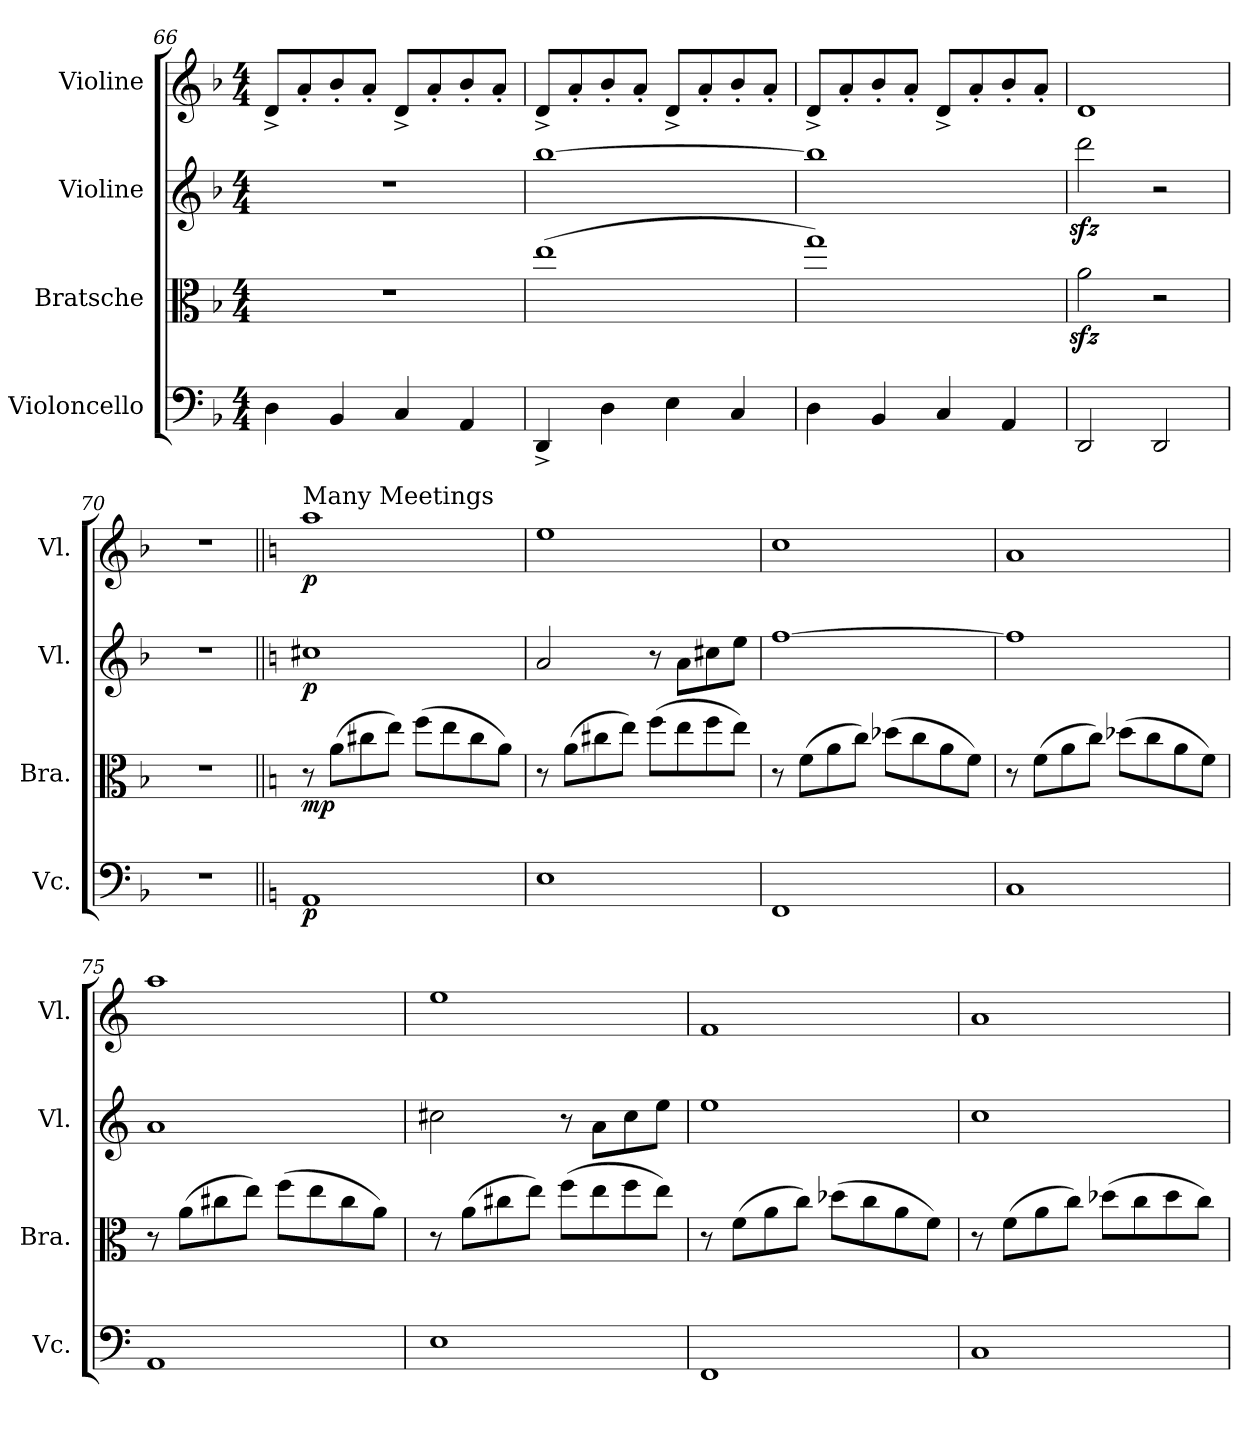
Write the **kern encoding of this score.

**kern	**dynam	**kern	**dynam	**kern	**dynam	**kern	**dynam
*part4	*part4	*part3	*part3	*part2	*part2	*part1	*part1
*staff4	*staff4	*staff3	*staff3	*staff2	*staff2	*staff1	*staff1
*I"Violoncello	*	*I"Bratsche	*	*I"Violine	*	*I"Violine	*
*I'Vc.	*	*I'Bra.	*	*I'Vl.	*	*I'Vl.	*
*clefF4	*	*clefC3	*	*clefG2	*	*clefG2	*
*k[b-]	*	*k[b-]	*	*k[b-]	*	*k[b-]	*
*M4/4	*	*M4/4	*	*M4/4	*	*M4/4	*
=66	=66	=66	=66	=66	=66	=66	=66
4D\	.	1r	.	1r	.	8d^/L	.
.	.	.	.	.	.	8a'/	.
4BB-/	.	.	.	.	.	8b-'/	.
.	.	.	.	.	.	8a'/J	.
4C/	.	.	.	.	.	8d^/L	.
.	.	.	.	.	.	8a'/	.
4AA/	.	.	.	.	.	8b-'/	.
.	.	.	.	.	.	8a'/J	.
=67	=67	=67	=67	=67	=67	=67	=67
4DD^/	.	(1ee	.	[1bb-	.	8d^/L	.
.	.	.	.	.	.	8a'/	.
4D\	.	.	.	.	.	8b-'/	.
.	.	.	.	.	.	8a'/J	.
4E\	.	.	.	.	.	8d^/L	.
.	.	.	.	.	.	8a'/	.
4C/	.	.	.	.	.	8b-'/	.
.	.	.	.	.	.	8a'/J	.
=68	=68	=68	=68	=68	=68	=68	=68
4D\	.	1gg)	.	1bb-]	.	8d^/L	.
.	.	.	.	.	.	8a'/	.
4BB-/	.	.	.	.	.	8b-'/	.
.	.	.	.	.	.	8a'/J	.
4C/	.	.	.	.	.	8d^/L	.
.	.	.	.	.	.	8a'/	.
4AA/	.	.	.	.	.	8b-'/	.
.	.	.	.	.	.	8a'/J	.
=69	=69	=69	=69	=69	=69	=69	=69
2DD/	.	2azz<\	.	2dddzz<\	.	1d	.
2DD/	.	2r	.	2r	.	.	.
=70	=70	=70	=70	=70	=70	=70	=70
1r	.	1r	.	1r	.	1r	.
!!LO:LB:g=z
=71||	=71||	=71||	=71||	=71||	=71||	=71||	=71||
*k[]	*	*k[]	*	*k[]	*	*k[]	*
*	*	*	*	*	*	*MM80	*
!	!	!	!	!	!	!LO:TX:a:t=Many Meetings	!
!	!LO:DY:b	!	!LO:DY:b	!	!LO:DY:b	!	!LO:DY:b
1AA	p	8r	mp	1cc#X	p	1aa	p
.	.	(8a\L	.	.	.	.	.
.	.	8cc#X\	.	.	.	.	.
.	.	8ee\J)	.	.	.	.	.
.	.	(8ff\L	.	.	.	.	.
.	.	8ee\	.	.	.	.	.
.	.	8cc#\	.	.	.	.	.
.	.	8a\J)	.	.	.	.	.
=72	=72	=72	=72	=72	=72	=72	=72
1E	.	8r	.	2a/	.	1ee	.
.	.	(8a\L	.	.	.	.	.
.	.	8cc#X\	.	.	.	.	.
.	.	8ee\J)	.	.	.	.	.
.	.	(8ff\L	.	8r	.	.	.
.	.	8ee\	.	8a\L	.	.	.
.	.	8ff\	.	8cc#X\	.	.	.
.	.	8ee\J)	.	8ee\J	.	.	.
=73	=73	=73	=73	=73	=73	=73	=73
1FF	.	8r	.	[1ff	.	1cc	.
.	.	(8f\L	.	.	.	.	.
.	.	8a\	.	.	.	.	.
.	.	8cc\J)	.	.	.	.	.
.	.	(8dd-X\L	.	.	.	.	.
.	.	8cc\	.	.	.	.	.
.	.	8a\	.	.	.	.	.
.	.	8f\J)	.	.	.	.	.
=74	=74	=74	=74	=74	=74	=74	=74
1C	.	8r	.	1ff]	.	1a	.
.	.	(8f\L	.	.	.	.	.
.	.	8a\	.	.	.	.	.
.	.	8cc\J)	.	.	.	.	.
.	.	(8dd-X\L	.	.	.	.	.
.	.	8cc\	.	.	.	.	.
.	.	8a\	.	.	.	.	.
.	.	8f\J)	.	.	.	.	.
!!LO:PB:g=z
=75	=75	=75	=75	=75	=75	=75	=75
1AA	.	8r	.	1a	.	1aa	.
.	.	(8a\L	.	.	.	.	.
.	.	8cc#X\	.	.	.	.	.
.	.	8ee\J)	.	.	.	.	.
.	.	(8ff\L	.	.	.	.	.
.	.	8ee\	.	.	.	.	.
.	.	8cc#\	.	.	.	.	.
.	.	8a\J)	.	.	.	.	.
=76	=76	=76	=76	=76	=76	=76	=76
1E	.	8r	.	2cc#X\	.	1ee	.
.	.	(8a\L	.	.	.	.	.
.	.	8cc#X\	.	.	.	.	.
.	.	8ee\J)	.	.	.	.	.
.	.	(8ff\L	.	8r	.	.	.
.	.	8ee\	.	8a\L	.	.	.
.	.	8ff\	.	8cc#\	.	.	.
.	.	8ee\J)	.	8ee\J	.	.	.
=77	=77	=77	=77	=77	=77	=77	=77
1FF	.	8r	.	1ee	.	1f	.
.	.	(8f\L	.	.	.	.	.
.	.	8a\	.	.	.	.	.
.	.	8cc\J)	.	.	.	.	.
.	.	(8dd-X\L	.	.	.	.	.
.	.	8cc\	.	.	.	.	.
.	.	8a\	.	.	.	.	.
.	.	8f\J)	.	.	.	.	.
=78	=78	=78	=78	=78	=78	=78	=78
1C	.	8r	.	1cc	.	1a	.
.	.	(8f\L	.	.	.	.	.
.	.	8a\	.	.	.	.	.
.	.	8cc\J)	.	.	.	.	.
.	.	(8dd-X\L	.	.	.	.	.
.	.	8cc\	.	.	.	.	.
.	.	8dd-\	.	.	.	.	.
.	.	8cc\J)	.	.	.	.	.
=	=	=	=	=	=	=	=
*-	*-	*-	*-	*-	*-	*-	*-
